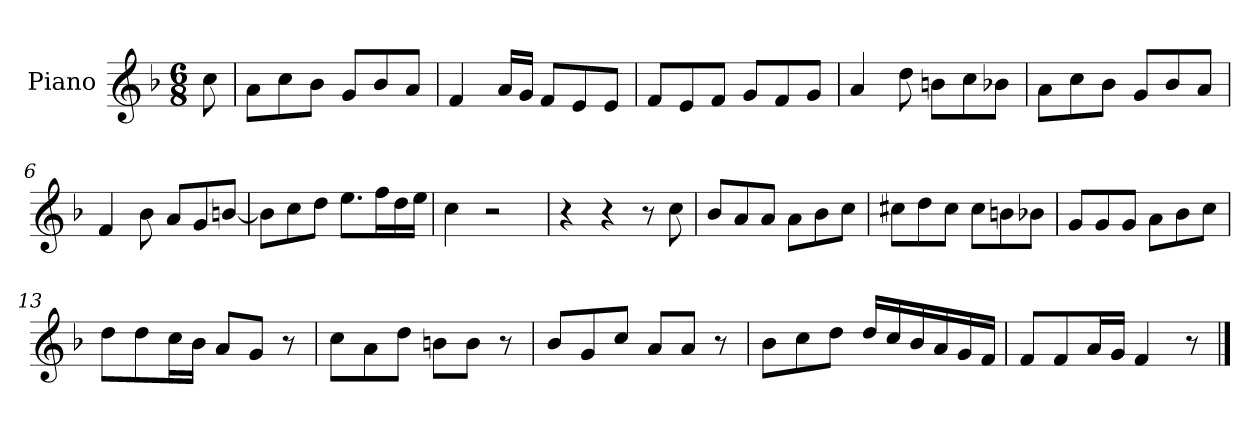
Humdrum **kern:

**kern
*part1
*staff1
*I"Piano
*I'Pno.
*clefG2
*k[b-]
*M6/8
=
8cc\
=1
8a\L
8cc\
8b-\J
8g/L
8b-/
8a/J
=2
4f/
16a/LL
16g/JJ
8f/L
8e/
8e/J
=3
8f/L
8e/
8f/J
8g/L
8f/
8g/J
=4
4a/
8dd\
8bn\L
8cc\
8b-X\J
=5
8a\L
8cc\
8b-\J
8g/L
8b-/
8a/J
=6
4f/
8b-\
8a/L
8g/
[8bn/J
=7
8b\L]
8cc\
8dd\J
8.ee\L
16ff\L
16dd\
16ee\JJ
=8
4cc\
2r
=9
4r
4r
8r
8cc\
=10
8b-/L
8a/
8a/J
8a\L
8b-\
8cc\J
=11
8cc#X\L
8dd\
8cc#\J
8cc#\L
8bn\
8b-X\J
=12
8g/L
8g/
8g/J
8a\L
8b-\
8cc\J
=13
8dd\L
8dd\
16cc\L
16b-\JJ
8a/L
8g/J
8r
=14
8cc\L
8a\
8dd\J
8bn\L
8b\J
8r
=15
8b-/L
8g/
8cc/J
8a/L
8a/J
8r
=16
8b-\L
8cc\
8dd\J
16dd/LL
16cc/
16b-/
16a/
16g/
16f/JJ
=17
8f/L
8f/
16a/L
16g/JJ
4f/
8r
==
*-
